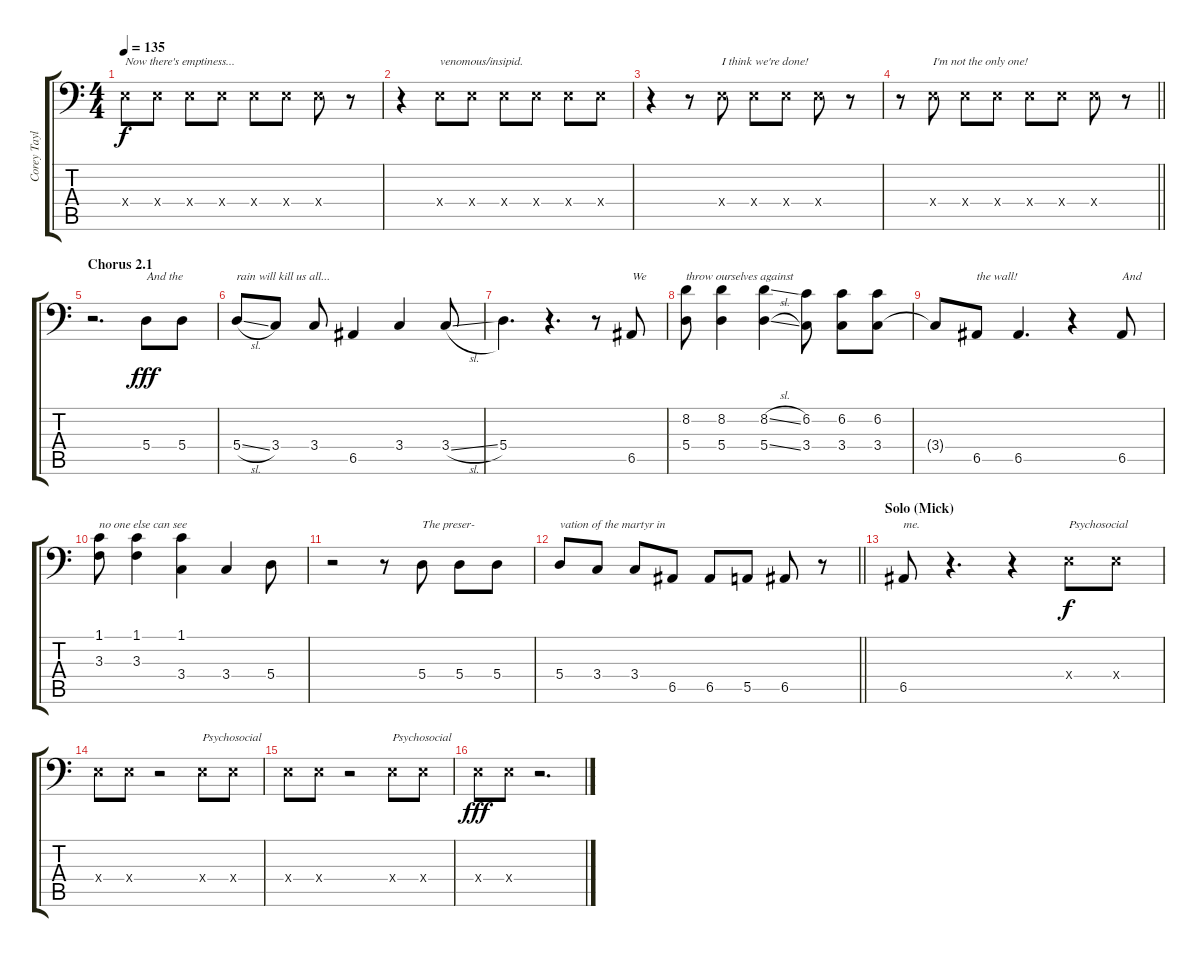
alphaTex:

\track ("Corey Taylor" "Corey Tayl") {instrument lead2sawtooth}
\staff {score tabs}
\tuning (B3 Gb3 D3 A2 E2 A1) {hide}
\ts (4 4)
\tempo 135
\clef f4
\ks c
7.4{x}.8{txt "Now there's emptiness..." dy f} 7.4{x}.8 7.4{x}.8 7.4{x}.8 7.4{x}.8 7.4{x}.8 7.4{x}.8 r.8 |
r.4 7.4{x}.8{txt "venomous/insipid."} 7.4{x}.8 7.4{x}.8 7.4{x}.8 7.4{x}.8 7.4{x}.8 |
r.4 r.8 7.4{x}.8{txt "I think we're done!"} 7.4{x}.8 7.4{x}.8 7.4{x}.8 r.8 |
\barLineRight lightlight
r.8 7.4{x}.8{txt "I'm not the only one!"} 7.4{x}.8 7.4{x}.8 7.4{x}.8 7.4{x}.8 7.4{x}.8 r.8 |
\section ("" "Chorus 2.1")
r.2{d} 5.4.8{txt "And the" dy fff} 5.4.8 |
5.4{sl}.8{txt "rain will kill us all..."} 3.4.8 3.4.8 6.5.4 3.4.4 3.4{sl}.8 |
5.4.4{d} r.4{d} r.8 6.5.8{txt "We"} |
(8.2 5.4).8{txt "throw ourselves against "} (8.2 5.4).4 (8.2{sl} 5.4{sl}).4 (6.2 3.4).8 (6.2 3.4).8 (6.2 3.4).8 |
3.4{t}.8 6.5.8{txt "the wall!"} 6.5.4{d} r.4 6.5.8{txt "And"} |
(1.1 3.3).8{txt "no one else can see"} (1.1 3.3).4 (1.1 3.4).4 3.4.4 5.4.8 |
r.2 r.8 5.4.8{txt "The preser-"} 5.4.8 5.4.8 |
\barLineRight lightlight
5.4.8{txt "vation of the martyr in "} 3.4.8 3.4.8 6.5.8 6.5.8 5.5.8 6.5.8 r.8 |
\section ("" "Solo (Mick)")
6.5.8{txt "me."} r.4{d} r.4 7.4{x}.8{txt "Psychosocial" dy f} 7.4{x}.8 |
7.4{x}.8 7.4{x}.8 r.2 7.4{x}.8{txt "Psychosocial"} 7.4{x}.8 |
7.4{x}.8 7.4{x}.8 r.2 7.4{x}.8{txt "Psychosocial"} 7.4{x}.8 |
7.4{x}.8{dy fff} 7.4{x}.8 r.2{d}
